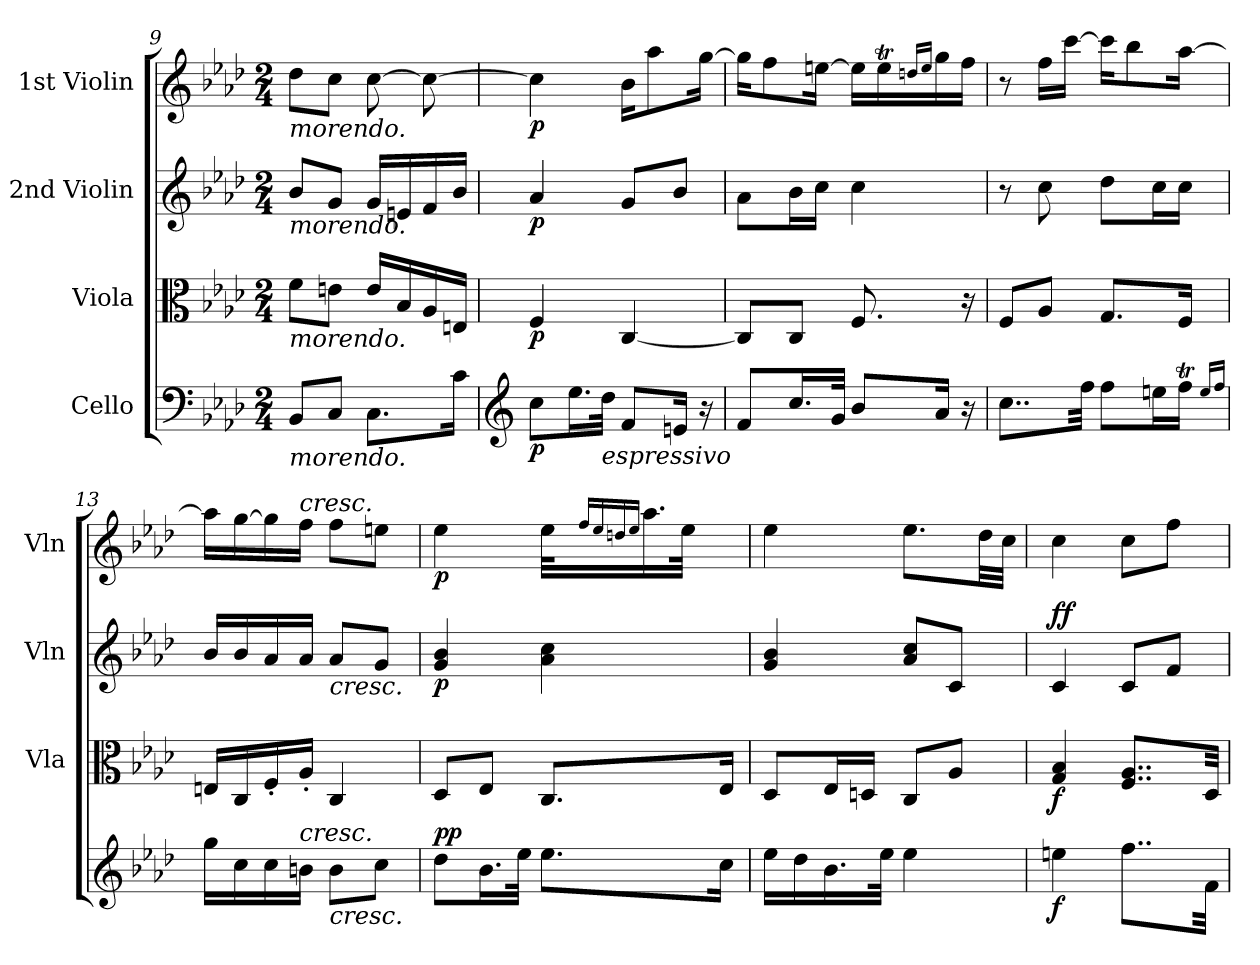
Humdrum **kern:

**kern	**dynam	**kern	**dynam	**kern	**dynam	**kern	**dynam
*part4	*part4	*part3	*part3	*part2	*part2	*part1	*part1
*staff4	*staff4	*staff3	*staff3	*staff2	*staff2	*staff1	*staff1
*I"Cello	*	*I"Viola	*	*I"2nd Violin	*	*I"1st Violin	*
*	*	*I'Vla	*	*I'Vln	*	*I'Vln	*
!!LO:LB:g=z
*clefF4	*	*clefC3	*	*clefG2	*	*clefG2	*
*k[b-e-a-d-]	*	*k[b-e-a-d-]	*	*k[b-e-a-d-]	*	*k[b-e-a-d-]	*
*f:	*	*f:	*	*f:	*	*f:	*
*M2/4	*	*M2/4	*	*M2/4	*	*M2/4	*
=9	=9	=9	=9	=9	=9	=9	=9
!	!	!	!	!	!	!LO:TX:b:i:t=morendo.	!
!	!	!	!	!LO:TX:b:i:t=morendo.	!	!	!
!	!	!LO:TX:b:i:t=morendo.	!	!	!	!	!
!LO:TX:b:i:t=morendo.	!	!	!	!	!	!	!
8BB-/L	.	8f\L	.	8b-/L	.	8dd-\L	.
8C/J	.	8en\J	.	8g/J	.	8cc\J	.
8.C\L	.	16e/LL	.	16g/LL	.	[8cc\	.
.	.	16B-/	.	16en/	.	.	.
.	.	16A-/	.	16f/	.	8cc\_	.
16c\Jk	.	16En/JJ	.	16b-/JJ	.	.	.
=10	=10	=10	=10	=10	=10	=10	=10
*clefG2	*	*	*	*	*	*	*
!	!LO:DY:b	!	!LO:DY:b	!	!LO:DY:b	!	!LO:DY:b
8cc\L	p	4F/	p	4a-/	p	4cc\]	p
16.ee-\L	.	.	.	.	.	.	.
!LO:TX:b:i:t=espressivo	!	!	!	!	!	!	!
32dd-\JJk	.	.	.	.	.	.	.
8f/L	.	[4C/	.	8g/L	.	16b-\KL	.
.	.	.	.	.	.	8aa-\	.
16en/Jk	.	.	.	8b-/J	.	.	.
16r	.	.	.	.	.	[16gg\Jk	.
=11	=11	=11	=11	=11	=11	=11	=11
8f/L	.	8C/L]	.	8a-\L	.	16gg\KL]	.
.	.	.	.	.	.	8ff\	.
16.cc/L	.	8C/J	.	16b-\L	.	.	.
.	.	.	.	16cc\JJ	.	[16een\Jk	.
32g/JJk	.	.	.	.	.	.	.
8b-/L	.	8.F/	.	4cc\	.	16ee\LL]	.
.	.	.	.	.	.	16eet\	.
.	.	.	.	.	.	16qddn/LL	.
.	.	.	.	.	.	16qee/JJ	.
16a-/Jk	.	.	.	.	.	16gg\	.
16r	.	16r	.	.	.	16ff\JJ	.
=12	=12	=12	=12	=12	=12	=12	=12
8..cc\L	.	8F/L	.	8r	.	8r	.
.	.	8A-/J	.	8cc\	.	16ff\LL	.
.	.	.	.	.	.	[16ccc\JJ	.
32ff\Jkk	.	.	.	.	.	.	.
8ff\L	.	8.G/L	.	8dd-\L	.	16ccc\KL]	.
.	.	.	.	.	.	8bb-\	.
16een\L	.	.	.	16cc\L	.	.	.
16ffT\JJ	.	16F/Jk	.	16cc\JJ	.	[16aa-\Jk	.
16qee/LL	.	.	.	.	.	.	.
16qff/JJ	.	.	.	.	.	.	.
!!LO:LB:g=z
=13	=13	=13	=13	=13	=13	=13	=13
16gg\LL	.	16En/LL	.	16b-/LL	.	16aa-\LL]	.
16cc\	.	16C/	.	16b-/	.	[16gg\	.
16cc\	.	16F'/	.	16a-/	.	16gg\]	.
!	!	!	!	!	!	!LO:TX:a:i:t=cresc.	!
!LO:TX:a:i:t=cresc.	!	!	!	!	!	!	!
16bn\JJ	.	16A-'/JJ	.	16a-/JJ	.	16ff\JJ	.
!	!	!	!	!LO:TX:b:i:t=cresc.	!	!	!
!LO:TX:b:i:t=cresc.	!	!	!	!	!	!	!
8b\L	.	4C/	.	8a-/L	.	8ff\L	.
8cc\J	.	.	.	8g/J	.	8een\J	.
=14	=14	=14	=14	=14	=14	=14	=14
!	!LO:DY:b	!	!	!	!	!	!
!	!LO:DY:n=1:a	!	!	!	!LO:DY:b	!	!LO:DY:b
8dd-\L	p p	8D-/L	.	4g/ 4b-/	p	4ee-\	p
16.b-\L	.	8E-/J	.	.	.	.	.
32ee-\JJk	.	.	.	.	.	.	.
8.ee-\L	.	8.C/L	.	4a-\ 4cc\	.	32ee-\KLL	.
.	.	.	.	.	.	16qff/LL	.
.	.	.	.	.	.	16qee-/	.
.	.	.	.	.	.	16qddn/	.
.	.	.	.	.	.	16qee-/JJ	.
.	.	.	.	.	.	16.aa-\	.
.	.	.	.	.	.	32ee-\JJk	.
.	.	.	.	.	.	16.ryy	.
16cc\Jk	.	16E-/Jk	.	.	.	.	.
=15	=15	=15	=15	=15	=15	=15	=15
16ee-\LL	.	8D-/L	.	4g/ 4b-/	.	4ee-\	.
16dd-\	.	.	.	.	.	.	.
16.b-\	.	16E-/L	.	.	.	.	.
.	.	16Dn/JJ	.	.	.	.	.
32ee-\JJk	.	.	.	.	.	.	.
4ee-\	.	8C/L	.	8a-/ 8cc/L	.	8.ee-\L	.
.	.	8A-/J	.	8c/J	.	.	.
.	.	.	.	.	.	32dd-\LL	.
.	.	.	.	.	.	32cc\JJJ	.
=16	=16	=16	=16	=16	=16	=16	=16
!	!LO:DY:b	!	!LO:DY:b	!	!LO:DY:b	!	!
!	!	!	!	!	!LO:DY:n=1:a	!	!
4een\	f	4G/ 4B-/	f	4c/	f f	4cc\	.
8..ff\L	.	8..F/ 8..A-/L	.	8c/L	.	8cc\L	.
.	.	.	.	8f/J	.	8ff\J	.
32f\Jkk	.	32D-/Jkk	.	.	.	.	.
=	=	=	=	=	=	=	=
*-	*-	*-	*-	*-	*-	*-	*-
